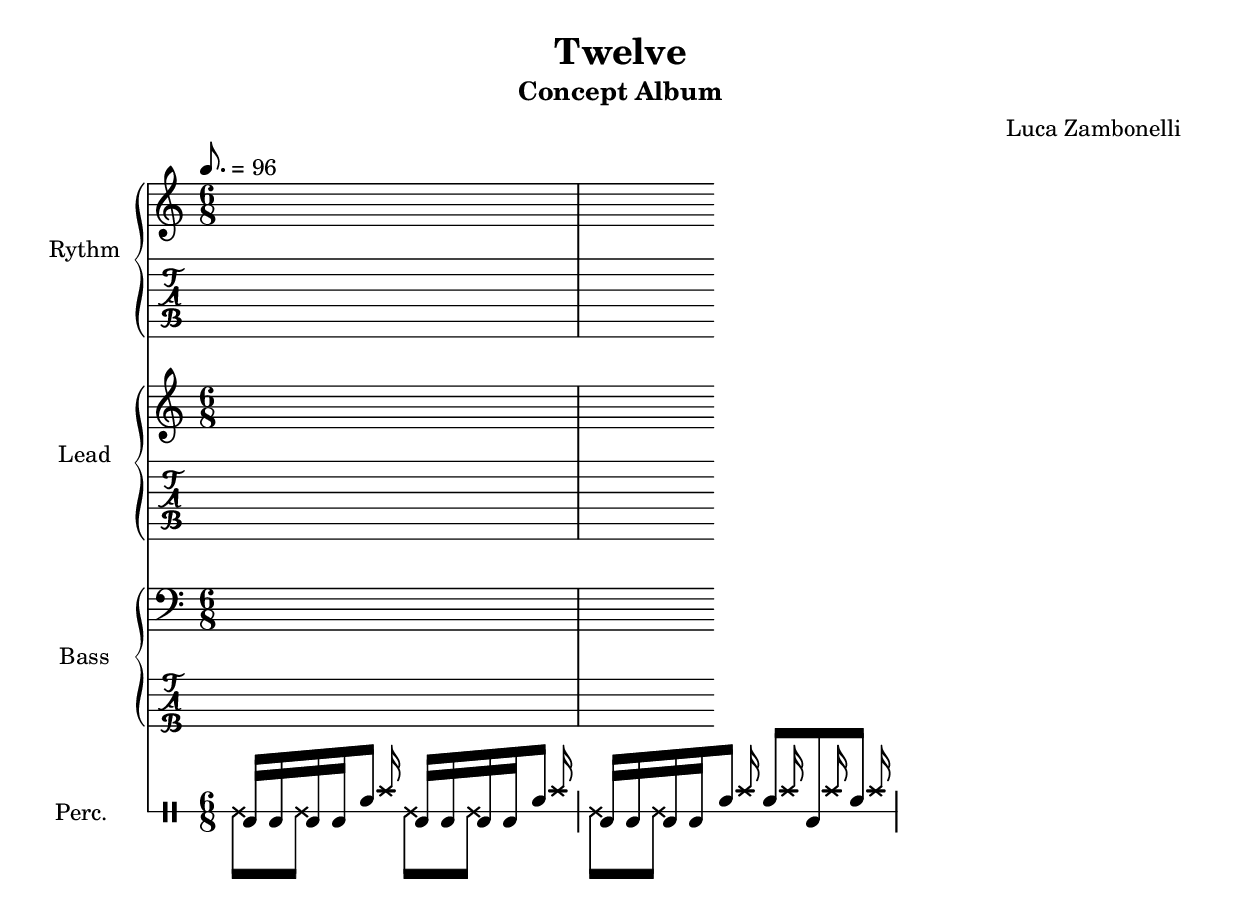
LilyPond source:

\version "2.22.1"

song = "Twelve"
album = "Concept Album"
author = "Luca Zambonelli"
execute = 96

% bar definition
\defineBarLine "[" #'("|" "[" "")
\defineBarLine "]" #'("]" "" "")

% symbol definition
makePercent = #(
  define-music-function
  (note)
  (ly:music?)
  (make-music 'PercentEvent 'length (ly:music-length note))
)

% percussions definition
drumPitchNames.cal = #'cal
drumPitchNames.cah = #'cah
drumPitchNames.mcs = #'mcs
drumPitchNames.trc = #'trc
drumPitchNames.tro = #'tro
#(define cajon-style
  '(
    (cal  default  #f          -1)
    (cah  default  #f           1)   
    (mcs  cross    #f           0)
    (trc  cross    "halfopen"   2)
    (tro  cross    #f           2)
  )
)
midiDrumPitches.cal = c,
midiDrumPitches.cah = d,
midiDrumPitches.mcs = gis,
midiDrumPitches.trc = gis''
midiDrumPitches.tro = a''


% rythm section
scoreRythm = {
  s1
}
chordsRythm = {
  \set chordChanges = ##t
  \chordmode {
    s1
  }
}
midiRythm = {
  s1
}


% theme section
scoreTheme = {
  s1
}
midiTheme = {
  s1
}


% bass section
scoreBass = {
  s1
}
midiBass = {
  s1
}


% drums section
scoreDrums = {
  <<
    \new DrumVoice  = Cajon {
      \voiceOne
      \drummode {
        cal16 cal cal cal cah8 cal16 cal cal cal cah8 |
        cal16 cal cal cal cah8 cah cal cah |
      }
    }
    \new DrumVoice  = Maracas {
      \voiceTwo
      \drummode {
        mcs8 mcs s mcs mcs s |
        mcs mcs s s4. |
      }
    }
    \new DrumVoice  = Triangle {
      \voiceThree
      \drummode {
        s4 s16 tro s4 s16 tro |
        s4 s16 tro s tro s tro s tro|
      }
    }
  >>
}
midiDrums = {
  <<
    \new DrumVoice  = Cajon {
      % cal\ff cah\pp
      \voiceOne
      \drummode {
        cal16 cal cal cal cah8 cal16 cal cal cal cah8 |
        cal16 cal cal cal cah8 cah cal cah |
      }
    }
    \new DrumVoice  = Maracas {
      % mcs\mf
      \voiceTwo
      \drummode {
        mcs8 mcs r mcs mcs r |
        mcs mcs r r4. |
      }
    }
    \new DrumVoice  = Triangle {
      % trc\ff tro\ff
      \voiceThree
      \drummode {
        s4 s16 tro s4 s16 tro |
        s4 s16 tro s tro s tro s tro |
      }
    }
  >>
}


% writing down
\book {
  \header{
    title = #song
    subtitle = #album
    composer = #author
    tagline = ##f
  }

  % body
  \bookpart {
    \score {
      <<
        \new GrandStaff <<
          \set GrandStaff.instrumentName = #"Rythm "
          \set GrandStaff.shortInstrumentName = #"Rt "
          \new Staff {
            <<
              \relative c' {
                \override StringNumber.stencil = ##f
                \clef treble
                \key c \major
                \numericTimeSignature
                \time 6/8
                \tempo 8. = #execute
                \scoreRythm
              }
              \new ChordNames {
                \chordsRythm
              }
            >>
          }
          \new TabStaff {
            \set Staff.stringTunings = \stringTuning <e, a, d g c' f'>
            \relative c {
              \scoreRythm
            }
          }
        >>
        \new GrandStaff <<
          \set GrandStaff.instrumentName = #"Lead "
          \set GrandStaff.shortInstrumentName = #"Ld "
          \new Staff {
            \relative c'' {
                \override StringNumber.stencil = ##f
                \clef treble
                \key c \major
                \numericTimeSignature
                \scoreTheme
              }
            }
          \new TabStaff {
            \set Staff.stringTunings = \stringTuning <e, a, d g c' f'>
            \relative c {
              \scoreTheme
            }
          }
        >>
        \new GrandStaff <<
          \set GrandStaff.instrumentName = #"Bass "
          \set GrandStaff.shortInstrumentName = #"Bs "
          \new Staff {
            \relative c {
              \override StringNumber.stencil = ##f
              \clef bass
              \key c \major
              \numericTimeSignature
              \scoreBass
            }
          }
          \new TabStaff {
            \set Staff.stringTunings = #bass-tuning
            \relative c, {
              \scoreBass
            }
          }
        >>
        \new DrumStaff \with {
          instrumentName = #"Perc. "
          shortInstrumentName = #"Pc "
          \override StaffSymbol.line-count = #1
          \override StaffSymbol.staff-space = #2
          \override Stem.length = #4
          \override VerticalAxisGroup.minimum-Y-extent = #'(3.0 . 4.0)
          drumStyleTable = #(alist->hash-table cajon-style)
        } {
          \numericTimeSignature
          \scoreDrums
        }
      >>
      \layout { }
    }
  }

  % midi
  \score {
    <<
      \new Staff {
        \set Staff.midiInstrument = "electric guitar (clean)"
        \set Staff.midiMinimumVolume = #0.4
        \set Staff.midiMaximumVolume = #0.4
        \relative c {
          \time 6/8
          \tempo 4 = #execute
          \midiRythm
        }
      }
      \new Staff {
        \set Staff.midiInstrument = "overdriven guitar"
        \set Staff.midiMinimumVolume = #0.4
        \set Staff.midiMaximumVolume = #0.4
        \relative c' {
          \midiTheme
        }
      }
      \new Staff {
        \set Staff.midiInstrument = "electric bass (finger)"
        \set Staff.midiMinimumVolume = #0.8
        \set Staff.midiMaximumVolume = #0.8
        \relative c, {
          \midiBass
        }
      }
      \new DrumStaff {
        \set Staff.midiMinimumVolume = #0.2
        \set Staff.midiMaximumVolume = #1.0
        \set Staff.drumPitchTable = #(alist->hash-table midiDrumPitches)
        \midiDrums
      }
    >>
    \midi { }
  }
}
